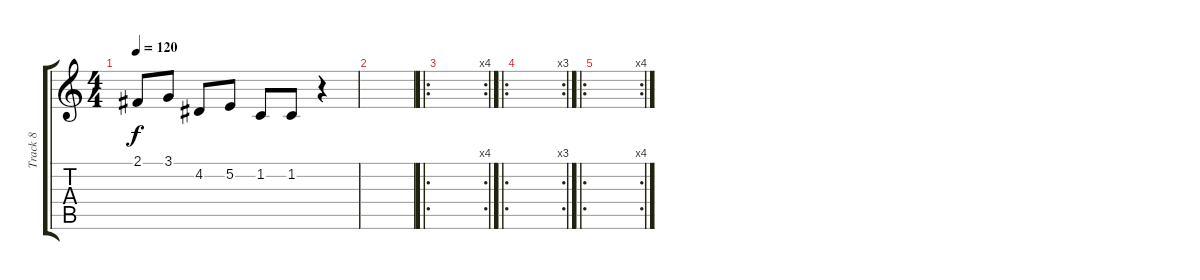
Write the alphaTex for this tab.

\track ("Track 8" "Track 8") {instrument stringensemble2}
\staff {score tabs}
\tuning (E4 B3 G3 D3 A2 E2) {hide}
\ts (4 4)
\tempo 120
\clef g2
\ks c
2.1.8{dy f} 3.1.8 4.2.8 5.2.8 1.2.8 1.2.8 r.4 |
|
\ro
\rc 4
|
\ro
\rc 3
|
\ro
\rc 4
